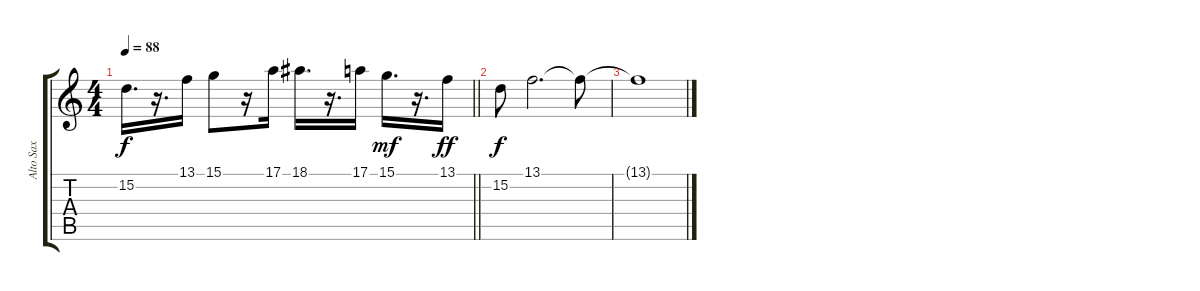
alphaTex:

\track ("Alto Sax" "Alto Sax") {instrument altosax}
\staff {score tabs}
\tuning (E4 B3 G3 D3 A2 E2) {hide}
\ts (4 4)
\tempo 88
\clef g2
\barLineRight lightlight
\ks c
15.2.16{d dy f} r.16{d} 13.1.16 15.1.8 r.16 17.1.16 18.1.16{d} r.16{d} 17.1.16 15.1.16{d dy mf} r.16{d} 13.1.16{dy ff} |
15.2.8{dy f} 13.1.2{d} 13.1{t}.8 |
13.1{t}.1
